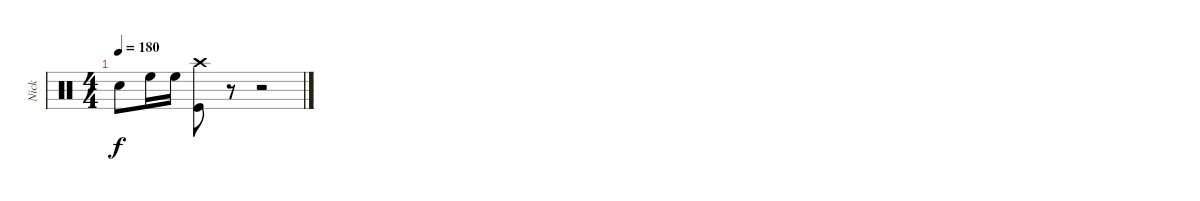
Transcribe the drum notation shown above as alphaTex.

\track ("Nick" "Nick") {instrument percussion}
\staff {score}
\articulation defaults
\ts (4 4)
\tempo 180
\clef neutral
\ks c "Snare (hit) 2".8{dy f} "High Floor Tom (hit)".16 "High Floor Tom (hit)".16
("Kick (hit)" "Crash high (hit)").8 r.8 r.2
